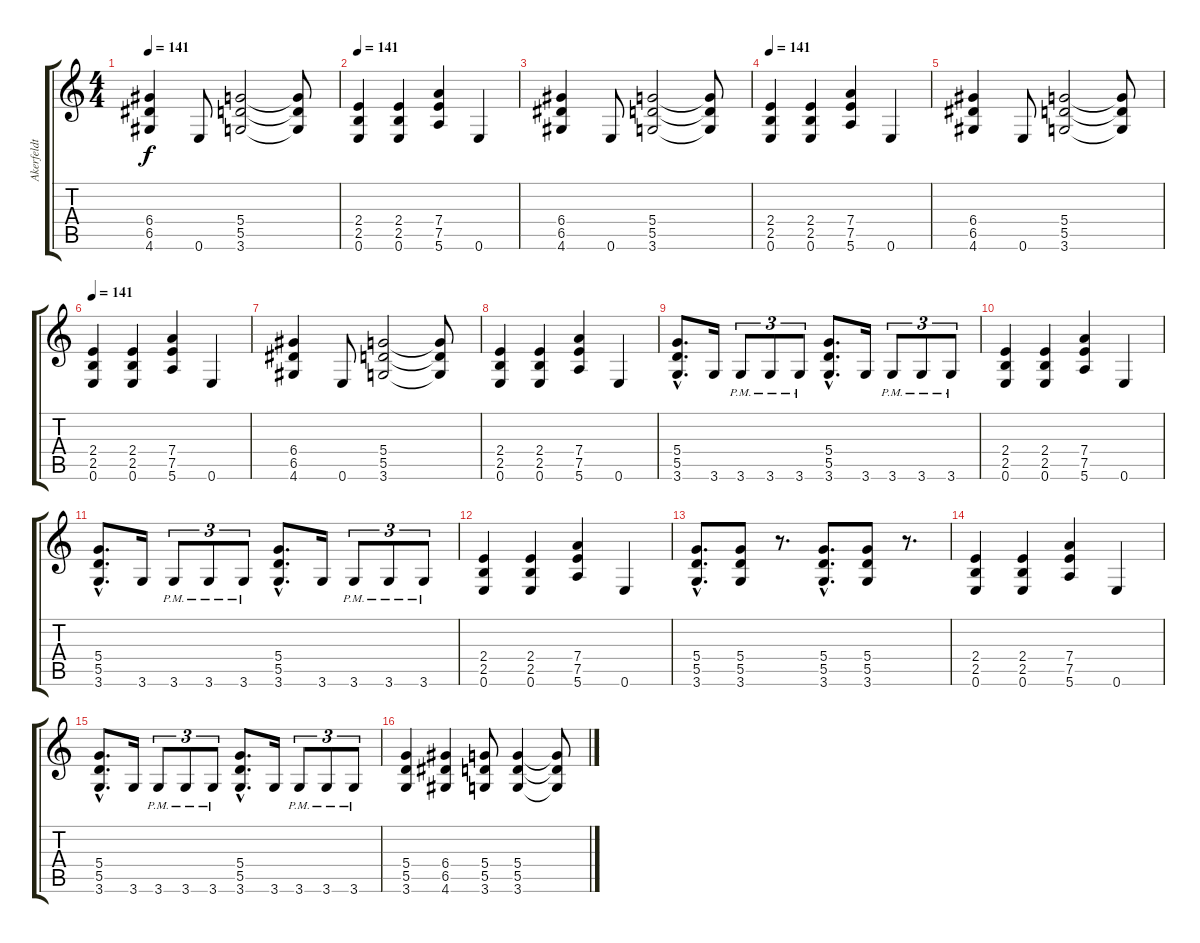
\track ("Akerfeldt" "Akerfeldt") {instrument overdrivenguitar}
\staff {score tabs}
\tuning (E4 B3 G3 D3 A2 E2) {hide}
\ts (4 4)
\tempo 141
\clef g2
\ks c
(6.4 6.5 4.6).4{dy f} 0.6.8 (5.4 5.5 3.6).2 (5.4{t} 5.5{t} 3.6{t}).8 |
\tempo 141
(2.4 2.5 0.6).4 (2.4 2.5 0.6).4 (7.4 7.5 5.6).4 0.6.4 |
(6.4 6.5 4.6).4 0.6.8 (5.4 5.5 3.6).2 (5.4{t} 5.5{t} 3.6{t}).8 |
\tempo 141
(2.4 2.5 0.6).4 (2.4 2.5 0.6).4 (7.4 7.5 5.6).4 0.6.4 |
(6.4 6.5 4.6).4 0.6.8 (5.4 5.5 3.6).2 (5.4{t} 5.5{t} 3.6{t}).8 |
\tempo 141
(2.4 2.5 0.6).4 (2.4 2.5 0.6).4 (7.4 7.5 5.6).4 0.6.4 |
(6.4 6.5 4.6).4 0.6.8 (5.4 5.5 3.6).2 (5.4{t} 5.5{t} 3.6{t}).8 |
(2.4 2.5 0.6).4 (2.4 2.5 0.6).4 (7.4 7.5 5.6).4 0.6.4 |
(5.4{hac} 5.5{hac} 3.6{hac}).8{d} 3.6.16 3.6{pm}.8{tu (3 2)} 3.6{pm}.8{tu (3 2)} 3.6{pm}.8{tu (3 2)} (5.4{hac} 5.5{hac} 3.6{hac}).8{d} 3.6.16 3.6{pm}.8{tu (3 2)} 3.6{pm}.8{tu (3 2)} 3.6{pm}.8{tu (3 2)} |
(2.4 2.5 0.6).4 (2.4 2.5 0.6).4 (7.4 7.5 5.6).4 0.6.4 |
(5.4{hac} 5.5{hac} 3.6{hac}).8{d} 3.6.16 3.6{pm}.8{tu (3 2)} 3.6{pm}.8{tu (3 2)} 3.6{pm}.8{tu (3 2)} (5.4{hac} 5.5{hac} 3.6{hac}).8{d} 3.6.16 3.6{pm}.8{tu (3 2)} 3.6{pm}.8{tu (3 2)} 3.6{pm}.8{tu (3 2)} |
(2.4 2.5 0.6).4 (2.4 2.5 0.6).4 (7.4 7.5 5.6).4 0.6.4 |
(5.4{hac} 5.5{hac} 3.6{hac}).8{d} (5.4 5.5 3.6).8 r.8{d} (5.4{hac} 5.5{hac} 3.6{hac}).8{d} (5.4 5.5 3.6).8 r.8{d} |
(2.4 2.5 0.6).4 (2.4 2.5 0.6).4 (7.4 7.5 5.6).4 0.6.4 |
(5.4{hac} 5.5{hac} 3.6{hac}).8{d} 3.6.16 3.6{pm}.8{tu (3 2)} 3.6{pm}.8{tu (3 2)} 3.6{pm}.8{tu (3 2)} (5.4{hac} 5.5{hac} 3.6{hac}).8{d} 3.6.16 3.6{pm}.8{tu (3 2)} 3.6{pm}.8{tu (3 2)} 3.6{pm}.8{tu (3 2)} |
(5.4 5.5 3.6).4 (6.4 6.5 4.6).4 (5.4 5.5 3.6).8 (5.4 5.5 3.6).4 (5.4{t} 5.5{t} 3.6{t}).8
